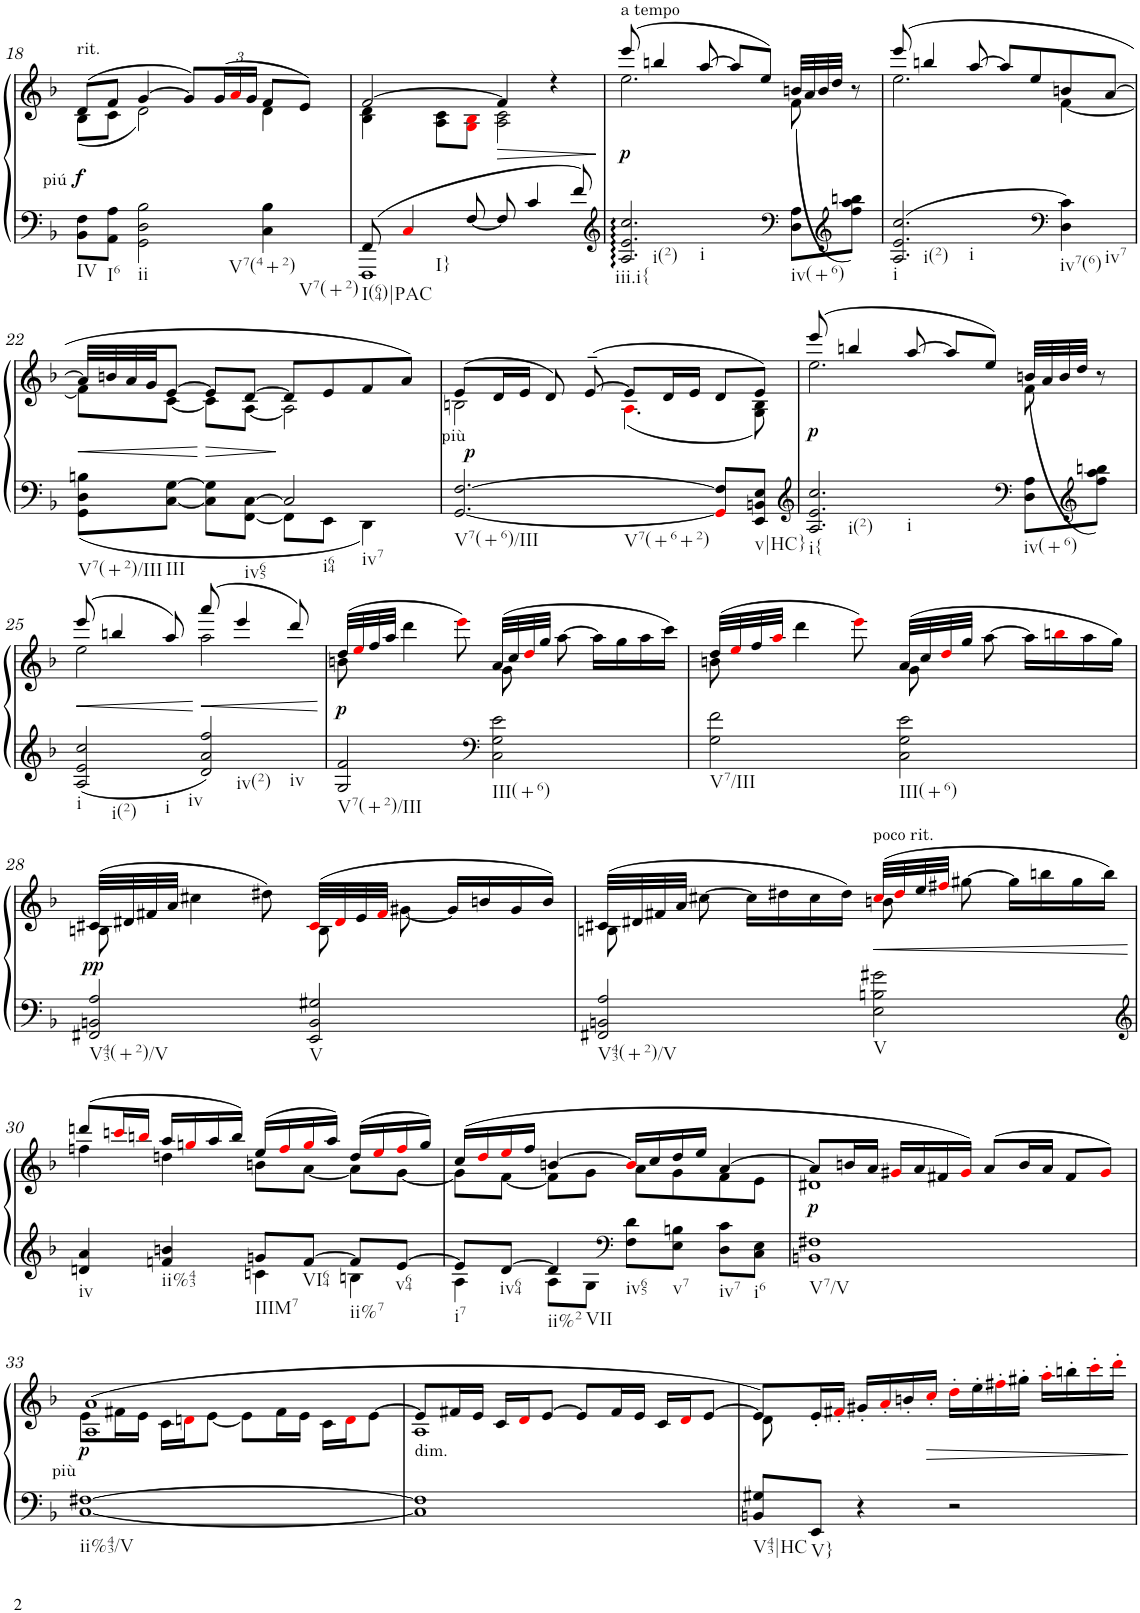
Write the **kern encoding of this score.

**kern	**kern	**dynam
*part1	*part1	*part1
*staff2	*staff1	*staff1/2
*I"Piano	*	*
*I'Pno.	*	*
!!LO:PB:g=z
*clefF4	*clefG2	*
*k[b-]	*k[b-]	*
*M4/4	*M4/4	*
*met(c)	*met(c)	*
=18	=18	=18
*	*^	*
!	!LO:TX:a:t=rit.	!	!
!LO:TX:a:t=piú	!	!	!
!LO:TX:b:t=IV	!	!	!
!	!	!	!LO:DY:a=2
8BB-\ 8F\L	(8d/L	(8B-\L	f
!LO:TX:b:t=I6	!	!	!
8AA\ 8A\J	8f/J	8c\J	.
!LO:TX:b:t=ii	!	!	!
2GG\ 2D\ 2B-\	[4g/	2d\)	.
.	8g/L])	.	.
*	*Xbrackettup	*	*
.	(24g/L	.	.
.	24ai/	.	.
.	24g/JJ	.	.
!LO:TX:b:t=V7(4+2)	!	!	!
!LO:TX:b:t=V7(+2)	!	!	!
4C\ 4B-\	8f/L	4d\	.
.	8e/J)	.	.
=19	=19	=19	=19
*^	*	*	*
!LO:TX:b:t=I(64)|PAC	!	!	!	!
8FF/	1FFF	[2f/	4B-\ 4d\	.
!LO:TX:b:t=I}	!	!	!	!
4Ci/	.	.	.	.
.	.	.	8A\ 8c\L	.
[<8F/	.	.	8Gi\ 8B-i\J	.
!	!	!	!	!LO:HP:b
8F/]	.	4f/]	2A\ 2c\	>
4c/	.	.	.	.
.	.	4r	.	.
8f/	.	.	.	.
*v	*v	*	*	*
*	*v	*v	*
.	.	]
=20	=20	=20
*clefG2	*	*
*	*^	*
!	!LO:TX:a:t=a tempo	!	!
!LO:TX:b:t=iii.i{	!	!	!
!LO:TX:b:t=i(2)	!	!	!
!LO:TX:b:t=i	!	!	!
!	!	!	!LO:DY:b
2.A/ 2.e/ 2.cc/	(8eee/	2.ee\	p
.	4bbn/	.	.
.	[8aa/	.	.
.	8aa/L]	.	.
.	8ee/J)	.	.
*clefF4	*	*	*
!LO:TX:b:t=iv(+6)	!	!	!
8D\ 8A\L	(<32bn/LLL	8f\	.
.	32a/	.	.
.	32b/	.	.
.	32dd/JJJ	.	.
*clefG2	*	*	*
8ff\ 8aa\ 8bbn\J)	8r	8ryy	.
=21	=21	=21	=21
!LO:TX:b:t=i	!	!	!
!LO:TX:b:t=i(2)	!	!	!
!LO:TX:b:t=i	!	!	!
2.A/ 2.e/ 2.cc/	(8eee/	2.ee\	.
.	4bbn/	.	.
.	[8aa/	.	.
.	8aa/L]	.	.
.	8ee/	.	.
*clefF4	*	*	*
!LO:TX:b:t=iv7(6)	!	!	!
!LO:TX:b:t=iv7	!	!	!
4D\ 4c\	8bn/	[4f\	.
.	[8a/J	.	.
!!LO:LB:g=z	!!
=22	=22	=22	=22
*^	*	*	*
!LO:TX:b:t=V7(+2)/III	!	!	!	!
!	!	!	!	!LO:HP:b
8GG\ 8D\ 8Bn\L	2ryy	32a/LLL]	8f\L]	<
.	.	32bn/	.	.
.	.	32a/	.	.
.	.	32g/JJ	.	.
!LO:TX:b:t=III	!	!	!	!
[8C\ [8G\J	.	[8e/J	[8c\J	.
!	!	!	!	!LO:HP:n=1:b
8C\] 8G\]L	.	8e/L]	8c\L]	[ >
!LO:TX:b:t=iv65	!	!	!	!
[8FF\ [8C\J	.	[8d/J	[8A\J	.
!LO:TX:b:t=i64	!	!	!	!
!LO:TX:b:t=iv7	!	!	!	!
2C/]	8FF\L]	8d/L]	2A\]	]
.	8EE\J	8e/	.	.
.	4DD\	8f/	.	.
.	.	8a/J)	.	.
*v	*v	*	*	*
=23	=23	=23	=23
!LO:TX:a:t=più	!	!	!
!LO:TX:b:t=V7(+6)/III	!	!	!
!LO:TX:b:t=V7(+6+2)	!	!	!
!	!	!	!LO:DY:a=2
[2.GG/ [2.F/	(8e/L	2Bn\	p
.	16d/L	.	.
.	16e/JJ	.	.
.	8d/)	.	.
.	([8e~/	.	.
.	8e/L]	(4.Ai\	.
.	16d/L	.	.
.	16e/JJ	.	.
8GGi/] 8F/]L	8d/L	.	.
!LO:TX:b:t=v|HC}	!	!	!
8EE/ 8BBn/ 8E/J	8e/J)	8G\ 8B\)	.
=24	=24	=24	=24
*clefG2	*	*	*
!LO:TX:b:t=i{	!	!	!
!LO:TX:b:t=i(2)	!	!	!
!LO:TX:b:t=i	!	!	!
!	!	!	!LO:DY:b
2.A/ 2.e/ 2.cc/	(8eee/	2.ee\	p
.	4bbn/	.	.
.	[8aa/	.	.
.	8aa/L]	.	.
.	8ee/J)	.	.
*clefF4	*	*	*
!LO:TX:b:t=iv(+6)	!	!	!
8D\ 8A\L	(<32bn/LLL	8f\	.
.	32a/	.	.
.	32b/	.	.
.	32dd/JJJ	.	.
*clefG2	*	*	*
8ff\ 8aa\ 8bbn\J)	8r	8ryy	.
!!LO:LB:g=z	!!
=25	=25	=25	=25
!LO:TX:b:t=i	!	!	!
!LO:TX:b:t=i(2)	!	!	!
!LO:TX:b:t=i	!	!	!
!	!	!	!LO:HP:b
2A/ 2e/ 2cc/	(8eee/	2ee\	<
.	4bbn/	.	.
.	8aa/)	.	.
!LO:TX:b:t=iv	!	!	!
!LO:TX:b:t=iv(2)	!	!	!
!LO:TX:b:t=iv	!	!	!
!	!	!	!LO:HP:n=1:b
2d/ 2a/ 2ff/	(8aaa/	2aa\	[ <
.	4eee/	.	.
.	8ddd/)	.	.
*	*v	*v	*
.	.	[
=26	=26	=26
*	*^	*
!LO:TX:b:t=V7(+2)/III	!	!	!
!	!	!	!LO:DY:b
2G/ 2f/	(32dd/LLL	8bn\	p
.	32eei/	.	.
.	32ff/	.	.
.	32aa/JJJ	.	.
.	4ddd\	8ryy	.
.	.	4ryy	.
.	8eeei\)	.	.
*clefF4	*	*	*
!LO:TX:b:t=III(+6)	!	!	!
2C\ 2G\ 2e\	(32a/LLL	8g\	.
.	32cc/	.	.
.	32ddi/	.	.
.	32gg/JJJ	.	.
.	[>8aa\	8ryy	.
.	16aa\LL]	4ryy	.
.	16gg\	.	.
.	16aa\	.	.
.	16ccc\JJ)	.	.
=27	=27	=27	=27
!LO:TX:b:t=V7/III	!	!	!
2G\ 2f\	(32dd/LLL	8bn\	.
.	32eei/	.	.
.	32ff/	.	.
.	32aai/JJJ	.	.
.	4ddd\	8ryy	.
.	.	4ryy	.
.	8eeei\)	.	.
!LO:TX:b:t=III(+6)	!	!	!
2C\ 2G\ 2e\	(32a/LLL	8g\	.
.	32cc/	.	.
.	32ddi/	.	.
.	32gg/JJJ	.	.
.	[>8aa\	8ryy	.
.	16aa\LL]	4ryy	.
.	16bbni\	.	.
.	16aa\	.	.
.	16gg\JJ)	.	.
!!LO:LB:g=z	!!
=28	=28	=28	=28
!LO:TX:b:t=V43(+2)/V	!	!	!
!	!	!	!LO:DY:b
2FF#X/ 2BBn/ 2A/	(32c#X/LLL	8Bn\	pp
.	32d#X/	.	.
.	32f#X/	.	.
.	32a/JJJ	.	.
.	4cc#X\	8ryy	.
.	.	4ryy	.
.	8dd#X\)	.	.
!LO:TX:b:t=V	!	!	!
2EE/ 2BB/ 2G#X/	(32c#i/LLL	8B\	.
.	32d#i/	.	.
.	32e/	.	.
.	32f#i/JJJ	.	.
.	[<8g#X\	8ryy	.
.	16g#/LL]	4ryy	.
.	16bn/	.	.
.	16g#/	.	.
.	16b/JJ)	.	.
=29	=29	=29	=29
!LO:TX:b:t=V43(+2)/V	!	!	!
2FF#X/ 2BBn/ 2A/	(32c#X/LLL	8Bn\	.
.	32d#X/	.	.
.	32f#X/	.	.
.	32a/JJJ	.	.
.	[8cc#X\	8ryy	.
.	16cc#\LL]	4ryy	.
.	16dd#X\	.	.
.	16cc#\	.	.
.	16dd#\JJ)	.	.
!	!LO:TX:a:t=poco rit.	!	!
!LO:TX:b:t=V	!	!	!
!	!	!	!LO:HP:b
2E\ 2Bn\ 2g#X\	(32cc#i/LLL	8bn\	<
.	32dd#i/	.	.
.	32ee/	.	.
.	32ff#Xi/JJJ	.	.
.	[8gg#X\	8ryy	.
.	16gg#\LL]	4ryy	.
.	16bbn\	.	.
.	16gg#\	.	.
.	16bb\JJ)	.	.
*	*v	*v	*
.	.	[
!!LO:LB:g=z
=30	=30	=30
*clefG2	*	*
*^	*^	*
!LO:TX:b:t=iv	!	!	!	!
4dn/ 4a/	2ryy	(8dddn/L	4ffn\	.
.	.	16cccni/L	.	.
.	.	16bbni/JJ	.	.
!LO:TX:b:t=ii%43	!	!	!	!
4fn/ 4bn/	.	16aa/LL	4ddn\	.
.	.	16ggni/	.	.
.	.	16aa/	.	.
.	.	16bb/JJ)	.	.
!LO:TX:b:t=IIIM7	!	!	!	!
8gn/L	4cn\	(16ee/LL	8bn\L	.
.	.	16ffi/	.	.
!LO:TX:b:t=VI64	!	!	!	!
[8f/J	.	16ggi/	[8a\J	.
.	.	16aa/JJ)	.	.
!LO:TX:b:t=ii%7	!	!	!	!
8f/L]	4Bn\	(16dd/LL	8a\L]	.
.	.	16eei/	.	.
!LO:TX:b:t=v64	!	!	!	!
[8e/J	.	16ffi/	[8g\J	.
.	.	16gg/JJ)	.	.
=31	=31	=31	=31	=31
!LO:TX:b:t=i7	!	!	!	!
8e/L]	4A\	(16cc/LL	8g\L]	.
.	.	16ddi/	.	.
!LO:TX:b:t=iv64	!	!	!	!
[8d/J	.	16eei/	[8f\J	.
.	.	16ff/JJ	.	.
!LO:TX:b:t=ii%2	!	!	!	!
!LO:TX:b:t=VII	!	!	!	!
4d/]	8A\L	[4bn/	8f\L]	.
.	8G\J	.	8g\J	.
*clefF4	*	*	*	*
!LO:TX:b:t=iv65	!	!	!	!
8F\ 8d\L	2ryy	16bi/LL]	8a\L	.
.	.	16cc/	.	.
!LO:TX:b:t=v7	!	!	!	!
8E\ 8Bn\J	.	16dd/	8g\	.
.	.	16ee/JJ	.	.
!LO:TX:b:t=iv7	!	!	!	!
8D\ 8c\L	.	[4a/	8f\	.
!LO:TX:b:t=i6	!	!	!	!
8C\ 8E\J	.	.	8e\J	.
*v	*v	*	*	*
=32	=32	=32	=32
!LO:TX:b:t=V7/V	!	!	!
!	!	!	!LO:DY:b
1BBn 1F#X	8a/L]	1d#X	p
.	16bn/L	.	.
.	16a/JJ	.	.
.	16g#Xi/LL	.	.
.	16a/	.	.
.	16f#X/	.	.
.	16g#i/JJ)	.	.
.	(8a/L	.	.
.	16b/L	.	.
.	16a/JJ	.	.
.	8f#/L	.	.
.	8g#i/J)	.	.
!!LO:LB:g=z	!!
=33	=33	=33	=33
!LO:TX:a:t=più	!	!	!
!LO:TX:b:t=ii%43/V	!	!	!
!	!	!	!LO:DY:b
[1C [1F#X	(1A 1a	8e\L	p
.	.	16f#X\L	.
.	.	16e\JJ	.
.	.	16c\LL	.
.	.	16dni\J	.
.	.	[8e\J	.
.	.	8e\L]	.
.	.	16f#\L	.
.	.	16e\JJ	.
.	.	16c\LL	.
.	.	16di\J	.
.	.	[>8e\J	.
=34	=34	=34	=34
!	!LO:TX:b:t=dim.	!	!
1C] 1F#]	8e/L]	1A	.
.	16f#X/L	.	.
.	16e/JJ	.	.
.	16c/LL	.	.
.	16di/J	.	.
.	[8e/J	.	.
.	8e/L]	.	.
.	16f#/L	.	.
.	16e/JJ	.	.
.	16c/LL	.	.
.	16di/J	.	.
.	[8e/J	.	.
=35	=35	=35	=35
!LO:TX:b:t=V43|HC	!	!	!
8BBn/ 8G#X/L	8e/L])	8d\	.
!LO:TX:b:t=V}	!	!	!
8EE/J	16e'</L	8ryy	.
.	16f#X'<i/JJ	.	.
4r	16g#X'</LL	4ryy	.
.	16a'<i/	.	.
.	16bn'</	.	.
!	!	!	!LO:HP:b
.	16cc'<i/JJ	.	>
2r	16dd'>i\LL	2ryy	.
.	16ee'>\	.	.
.	16ff#X'>i\	.	.
.	16gg#X'>\JJ	.	.
.	16aa'>i\LL	.	.
.	16bbn'>\	.	.
.	16ccc'>i\	.	.
.	16ddd'>i\JJ	.	.
*	*v	*v	*
.	.	]
=	=	=
*-	*-	*-
